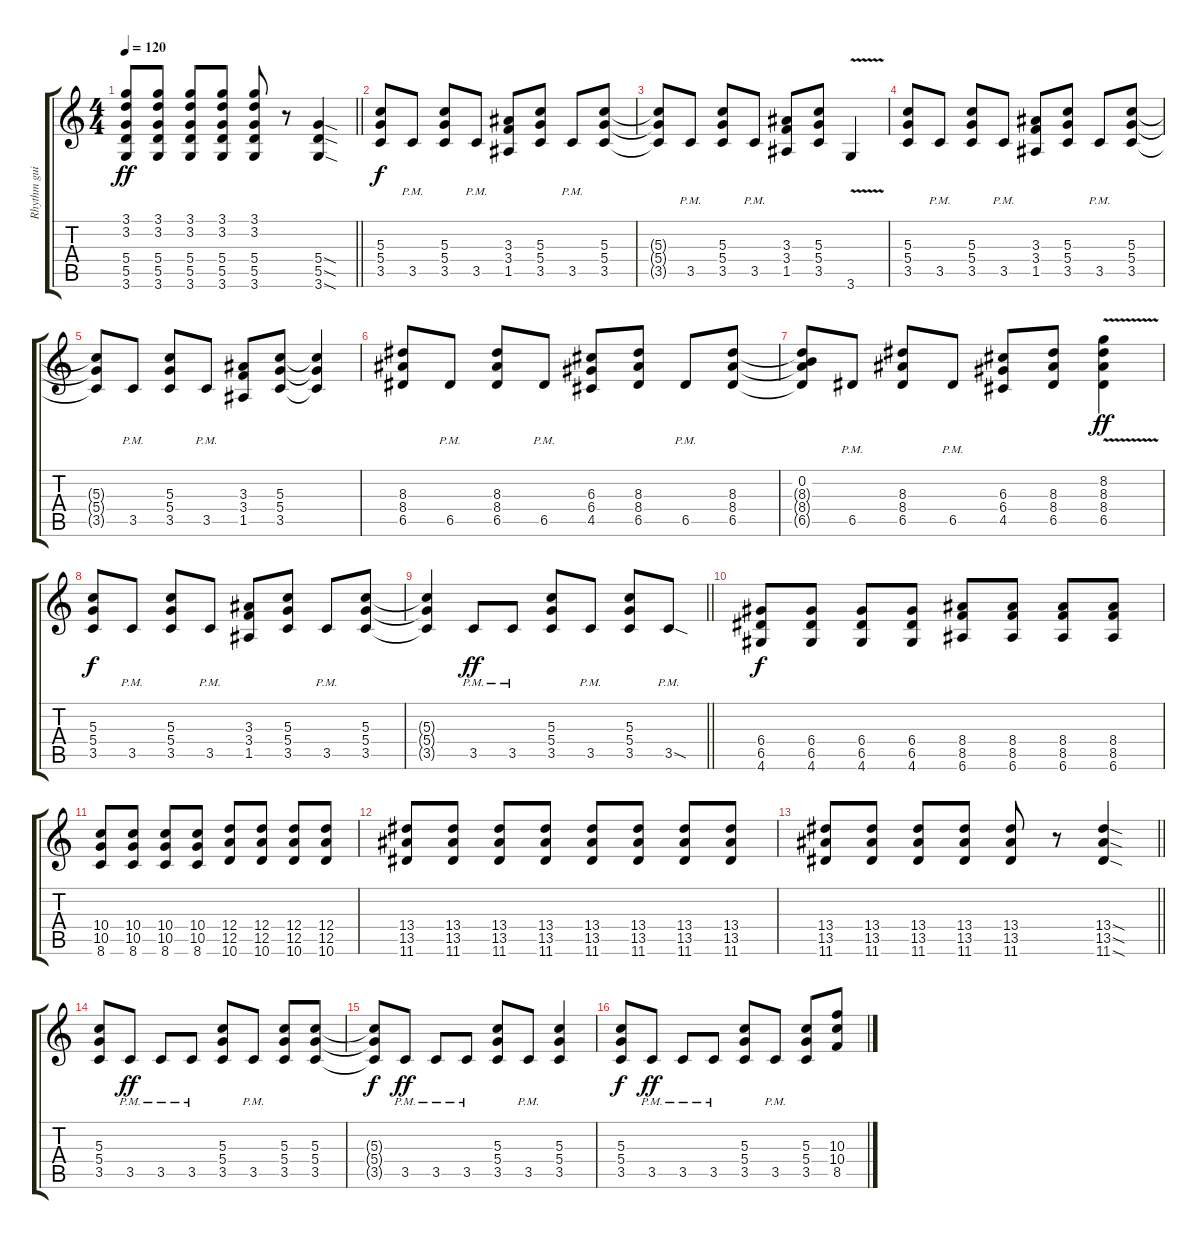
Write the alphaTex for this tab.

\track ("Rhythm guitar" "Rhythm gui") {instrument overdrivenguitar}
\staff {score tabs}
\tuning (E4 B3 G3 D3 A2 E2) {hide}
\ts (4 4)
\tempo 120
\clef g2
\barLineRight lightlight
\ks c
(3.1 3.2 5.4 5.5 3.6).8{dy ff} (3.1 3.2 5.4 5.5 3.6).8 (3.1 3.2 5.4 5.5 3.6).8 (3.1 3.2 5.4 5.5 3.6).8 (3.1 3.2 5.4 5.5 3.6).8 r.8 (5.4{sod} 5.5{sod} 3.6{sod}).4 |
\section ("" "")
(5.3 5.4 3.5).8{dy f} 3.5{pm}.8 (5.3 5.4 3.5).8 3.5{pm}.8 (3.3 3.4 1.5).8 (5.3 5.4 3.5).8 3.5{pm}.8 (5.3 5.4 3.5).8 |
(5.3{t} 5.4{t} 3.5{t}).8 3.5{pm}.8 (5.3 5.4 3.5).8 3.5{pm}.8 (3.3 3.4 1.5).8 (5.3 5.4 3.5).8 3.6{v}.4 |
(5.3 5.4 3.5).8 3.5{pm}.8 (5.3 5.4 3.5).8 3.5{pm}.8 (3.3 3.4 1.5).8 (5.3 5.4 3.5).8 3.5{pm}.8 (5.3 5.4 3.5).8 |
(5.3{t} 5.4{t} 3.5{t}).8 3.5{pm}.8 (5.3 5.4 3.5).8 3.5{pm}.8 (3.3 3.4 1.5).8 (5.3 5.4 3.5).8 (5.3{t} 5.4{t} 3.5{t}).4 |
(8.3 8.4 6.5).8 6.5{pm}.8 (8.3 8.4 6.5).8 6.5{pm}.8 (6.3 6.4 4.5).8 (8.3 8.4 6.5).8 6.5{pm}.8 (8.3 8.4 6.5).8 |
(0.2 8.3{t} 8.4{t} 6.5{t}).8 6.5{pm}.8 (8.3 8.4 6.5).8 6.5{pm}.8 (6.3 6.4 4.5).8 (8.3 8.4 6.5).8 (8.2{v} 8.3 8.4 6.5).4{dy ff} |
(5.3 5.4 3.5).8{dy f} 3.5{pm}.8 (5.3 5.4 3.5).8 3.5{pm}.8 (3.3 3.4 1.5).8 (5.3 5.4 3.5).8 3.5{pm}.8 (5.3 5.4 3.5).8 |
\barLineRight lightlight
(5.3{t} 5.4{t} 3.5{t}).4 3.5{pm}.8{dy ff} 3.5{pm}.8 (5.3 5.4 3.5).8 3.5{pm}.8 (5.3 5.4 3.5).8 3.5{sod pm}.8 |
\section ("" "")
(6.4 6.5 4.6).8{dy f} (6.4 6.5 4.6).8 (6.4 6.5 4.6).8 (6.4 6.5 4.6).8 (8.4 8.5 6.6).8 (8.4 8.5 6.6).8 (8.4 8.5 6.6).8 (8.4 8.5 6.6).8 |
(10.4 10.5 8.6).8 (10.4 10.5 8.6).8 (10.4 10.5 8.6).8 (10.4 10.5 8.6).8 (12.4 12.5 10.6).8 (12.4 12.5 10.6).8 (12.4 12.5 10.6).8 (12.4 12.5 10.6).8 |
(13.4 13.5 11.6).8 (13.4 13.5 11.6).8 (13.4 13.5 11.6).8 (13.4 13.5 11.6).8 (13.4 13.5 11.6).8 (13.4 13.5 11.6).8 (13.4 13.5 11.6).8 (13.4 13.5 11.6).8 |
\barLineRight lightlight
(13.4 13.5 11.6).8 (13.4 13.5 11.6).8 (13.4 13.5 11.6).8 (13.4 13.5 11.6).8 (13.4 13.5 11.6).8 r.8 (13.4{sod} 13.5{sod} 11.6{sod}).4 |
\section ("" "")
(5.3 5.4 3.5).8{volume 8} 3.5{pm}.8{dy ff} 3.5{pm}.8 3.5{pm}.8 (5.3 5.4 3.5).8 3.5{pm}.8 (5.3 5.4 3.5).8 (5.3 5.4 3.5).8 |
(5.3{t} 5.4{t} 3.5{t}).8{dy f} 3.5{pm}.8{dy ff} 3.5{pm}.8 3.5{pm}.8 (5.3 5.4 3.5).8 3.5{pm}.8 (5.3 5.4 3.5).4 |
(5.3 5.4 3.5).8{dy f} 3.5{pm}.8{dy ff} 3.5{pm}.8 3.5{pm}.8 (5.3 5.4 3.5).8 3.5{pm}.8 (5.3 5.4 3.5).8 (10.3 10.4 8.5).8
